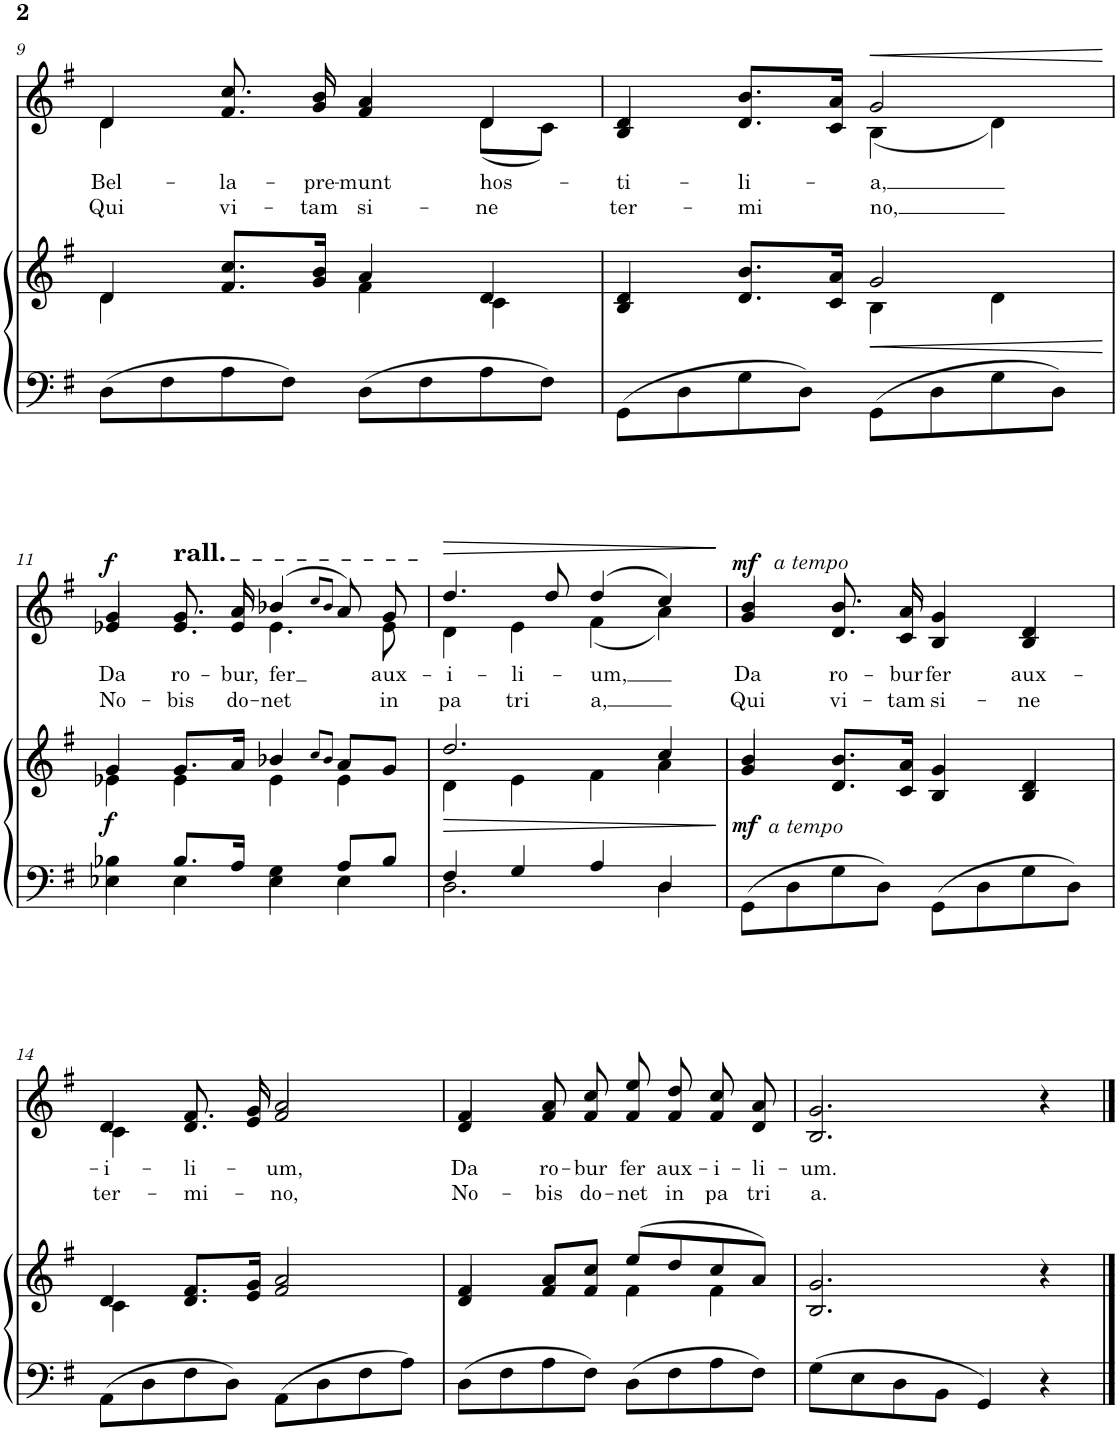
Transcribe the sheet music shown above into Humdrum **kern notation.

**kern	**kern	**dynam	**kern	**text	**text	**dynam
*part2	*part2	*part2	*part1	*part1	*part1	*part1
*staff3	*staff2	*staff2/3	*staff1	*staff1	*staff1	*staff1
*I"Piano	*	*	*I"Voice	*	*	*
*I'Pno	*	*	*	*	*	*
!!LO:PB:g=z
*clefF4	*clefG2	*	*clefG2	*	*	*
*k[f#]	*k[f#]	*	*k[f#]	*	*	*
*M4/4	*M4/4	*	*M4/4	*	*	*
*met(c)	*met(c)	*	*met(c)	*	*	*
=9	=9	=9	=9	=9	=9	=9
*	*^	*	*	*	*	*
!	!	!	!	!	!	!LO:LY:b	!
*	*	*	*	*^	*	*	*
!	!	!	!	!	!	!LO:LY:b	!	!
8D\L	4d/	4d\	.	4d/	4d\	Bel-	Qui	.
8F#\	.	.	.	.	.	.	.	.
!	!	!	!	!	!	!	!LO:LY:b	!
!	!	!	!	!	!	!LO:LY:b	!	!
8A\	8.cc/L	8.f#/L	.	8.cc/	8.f#/	-la-	vi-	.
8F#\J	.	.	.	.	.	.	.	.
!	!	!	!	!	!	!	!LO:LY:b	!
!	!	!	!	!	!	!LO:LY:b	!	!
.	16b/Jk	16g/Jk	.	16b/	16g/	-pre-	-tam	.
!	!	!	!	!	!	!	!LO:LY:b	!
!	!	!	!	!	!	!LO:LY:b	!	!
8D\L	4a/	4f#\	.	4a/	4f#/	-munt	si-	.
8F#\	.	.	.	.	.	.	.	.
!	!	!	!	!	!	!	!LO:LY:b	!
!	!	!	!	!	!	!LO:LY:b	!	!
8A\	4d/	4c\	.	4d/	(8d\L	hos-	-ne	.
8F#\J	.	.	.	.	8c\J)	.	.	.
=10	=10	=10	=10	=10	=10	=10	=10	=10
!	!	!	!	!	!	!	!LO:LY:b	!
!	!	!	!	!	!	!LO:LY:b	!	!
8GG\L	4d/	4B/	.	4d/	4B/	-ti-	ter-	.
8D\	.	.	.	.	.	.	.	.
!	!	!	!	!	!	!	!LO:LY:b	!
!	!	!	!	!	!	!LO:LY:b	!	!
8G\	8.b/L	8.d/L	.	8.b/L	8.d/	-li-	-mi-	.
8D\J	.	.	.	.	.	.	.	.
.	16a/Jk	16c/Jk	.	16a/Jk	16c/	.	.	.
!	!	!	!LO:HP:b	!	!	!LO:LY:b	!LO:LY:b	!LO:HP:b
8GG\L	2g/	4B\	<	2g/	(4B\	-a,	no,	<
8D\	.	.	.	.	.	.	.	.
8G\	.	4d\	.	.	4d\)	.	.	.
8D\J	.	.	.	.	.	.	.	.
*	*v	*v	*	*	*	*	*	*
*	*	*	*v	*v	*	*	*
.	.	[	.	.	.	[
!!LO:LB:g=z
=11	=11	=11	=11	=11	=11	=11
*^	*^	*	*^	*	*	*
!	!	!	!	!LO:DY:b	!	!	!LO:LY:b	!LO:LY:b	!LO:DY:a
4B-X\	4E-X\	4g/	4e-X\	f	4g/	4e-X/	Da	No-	f
!	!	!	!	!	!LO:TX:a:t=rall.	!	!	!	!
!	!	!	!	!	!	!	!LO:LY:b	!LO:LY:b	!
8.B-/L	4E-\	8.g/L	4e-\	.	8.g/	8.e-/	ro-	-bis	.
!	!	!	!	!	!	!	!LO:LY:b	!LO:LY:b	!
16A/Jk	.	16a/Jk	.	.	16a/	16e-/	-bur,	do-	.
!	!	!	!	!	!	!	!LO:LY:b	!LO:LY:b	!
4G\	4E-\	4b-X/	4e-\	.	(4b-X/	4.e-\	fer	-net	.
.	.	8qcc/L	.	.	8qcc/L	.	.	.	.
.	.	8qb-/J	.	.	8qb-/J	.	.	.	.
8A/L	4E-\	8a/L	4e-\	.	8a/)	.	.	.	.
!	!	!	!	!	!	!	!LO:LY:b	!LO:LY:b	!
8B-/J	.	8g/J	.	.	8g/	8e-\	aux-	in	.
=12	=12	=12	=12	=12	=12	=12	=12	=12	=12
!	!	!	!	!LO:HP:b	!	!	!LO:LY:b	!LO:LY:b	!LO:HP:b
4F#/	2.D\	2.dd/	4d\	>	4.dd/	4d\	-i-	pa	>
!	!	!	!	!	!	!	!LO:LY:b	!LO:LY:b	!
4G/	.	.	4e\	.	.	4e\	-li-	tri	.
.	.	.	.	.	8dd/	.	.	.	.
!	!	!	!	!	!	!	!LO:LY:b	!LO:LY:b	!
4A/	.	.	4f#\	.	(4dd/	(4f#\	-um,	a,	.
4D/	4D\	4cc/	4a\	.	4cc/)	4a\)	.	.	.
*v	*v	*	*	*	*v	*v	*	*	*
*	*v	*v	*	*	*	*	*
.	.	]	.	.	.	]
=13	=13	=13	=13	=13	=13	=13
*	*^	*	*^	*	*	*
!	!	!	!	!LO:TX:a:i:t=a tempo	!	!	!	!
!	!	!	!LO:DY:b	!	!	!LO:LY:b	!LO:LY:b	!LO:DY:a
8GG\L	4b/	4g/	mf	4b/	4g/	Da	Qui	mf
!LO:TX:a:i:t=a tempo	!	!	!	!	!	!	!	!
8D\	.	.	.	.	.	.	.	.
!	!	!	!	!	!	!LO:LY:b	!LO:LY:b	!
8G\	8.b/L	8.d/L	.	8.b/	8.d/	ro-	vi-	.
8D\J	.	.	.	.	.	.	.	.
!	!	!	!	!	!	!LO:LY:b	!LO:LY:b	!
.	16a/Jk	16c/Jk	.	16a/	16c/	-bur	-tam	.
!	!	!	!	!	!	!LO:LY:b	!LO:LY:b	!
8GG\L	4g/	4B/	.	4g/	4B/	fer	si-	.
8D\	.	.	.	.	.	.	.	.
!	!	!	!	!	!	!LO:LY:b	!LO:LY:b	!
8G\	4d/	4B/	.	4d/	4B/	aux-	-ne	.
8D\J	.	.	.	.	.	.	.	.
!!LO:LB:g=z	!!
=14	=14	=14	=14	=14	=14	=14	=14	=14
!	!	!	!	!	!	!LO:LY:b	!LO:LY:b	!
8AA\L	4d/	4c\	.	4d/	4c\	-i-	ter-	.
8D\	.	.	.	.	.	.	.	.
!	!	!	!	!	!	!LO:LY:b	!LO:LY:b	!
8F#\	8.f#/L	8.d/L	.	8.f#/	8.d/	-li-	-mi-	.
8D\J	.	.	.	.	.	.	.	.
.	16g/Jk	16e/Jk	.	16g/	16e/	.	.	.
!	!	!	!	!	!	!LO:LY:b	!LO:LY:b	!
8AA\L	2a/	2f#/	.	2a/	2f#/	-um,	-no,	.
8D\	.	.	.	.	.	.	.	.
8F#\	.	.	.	.	.	.	.	.
8A\J	.	.	.	.	.	.	.	.
=15	=15	=15	=15	=15	=15	=15	=15	=15
!	!	!	!	!	!	!LO:LY:b	!LO:LY:b	!
8D\L	4f#/	4d/	.	4f#/	4d/	Da	No-	.
8F#\	.	.	.	.	.	.	.	.
!	!	!	!	!	!	!LO:LY:b	!LO:LY:b	!
8A\	8a/L	8f#/L	.	8a/	8f#/	ro-	-bis	.
!	!	!	!	!	!	!LO:LY:b	!LO:LY:b	!
8F#\J	8cc/J	8f#/J	.	8cc/	8f#/	-bur	do-	.
!	!	!	!	!	!	!LO:LY:b	!LO:LY:b	!
8D\L	(8ee/L	4f#\	.	8ee/	8f#/	fer	-net	.
!	!	!	!	!	!	!LO:LY:b	!LO:LY:b	!
8F#\	8dd/	.	.	8dd/	8f#/	aux-	in	.
!	!	!	!	!	!	!LO:LY:b	!LO:LY:b	!
8A\	8cc/	4f#\	.	8cc/	8f#/	-i-	pa	.
!	!	!	!	!	!	!LO:LY:b	!LO:LY:b	!
8F#\J	8a/J)	.	.	8a/	8d/	-li-	tri	.
=16	=16	=16	=16	=16	=16	=16	=16	=16
!	!	!	!	!	!	!LO:LY:b	!LO:LY:b	!
8G\L	2.g/	2.B/	.	2.g/	2.B/	-um.	a.	.
8E\	.	.	.	.	.	.	.	.
8D\	.	.	.	.	.	.	.	.
8BB\J	.	.	.	.	.	.	.	.
4GG/	.	.	.	.	.	.	.	.
4r	4r	4ryy	.	4r	4ryy	.	.	.
*	*v	*v	*	*	*	*	*	*
*	*	*	*v	*v	*	*	*
==	==	==	==	==	==	==
*-	*-	*-	*-	*-	*-	*-
